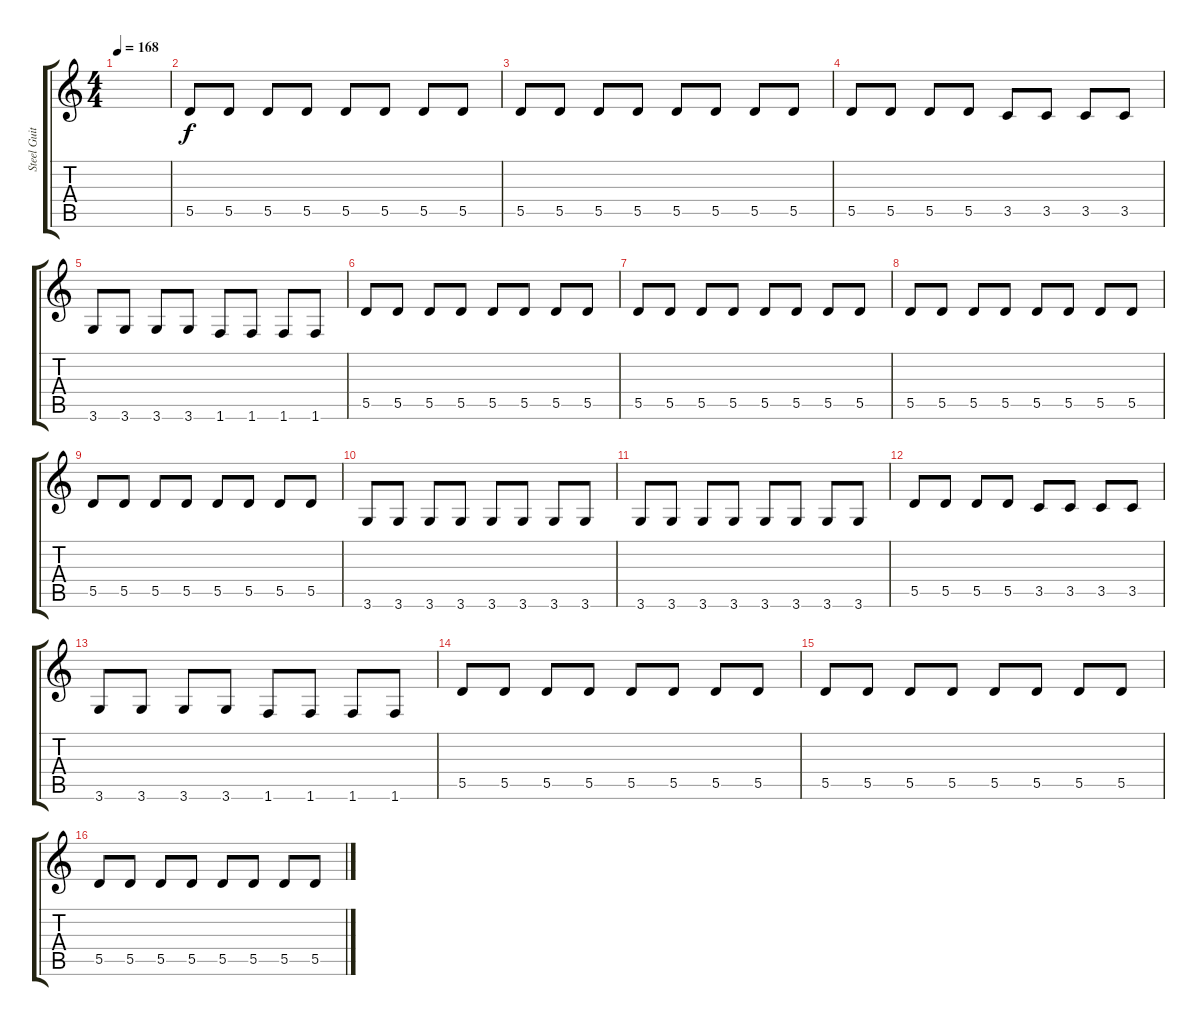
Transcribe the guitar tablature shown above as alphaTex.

\track ("Steel Guitar" "Steel Guit") {instrument acousticguitarsteel}
\staff {score tabs}
\tuning (E4 B3 G3 D3 A2 E2) {hide}
\ts (4 4)
\tempo 168
\clef g2
\ks c
|
5.5.8 5.5.8 5.5.8 5.5.8 5.5.8 5.5.8 5.5.8 5.5.8 |
5.5.8 5.5.8 5.5.8 5.5.8 5.5.8 5.5.8 5.5.8 5.5.8 |
5.5.8 5.5.8 5.5.8 5.5.8 3.5.8 3.5.8 3.5.8 3.5.8 |
3.6.8 3.6.8 3.6.8 3.6.8 1.6.8 1.6.8 1.6.8 1.6.8 |
5.5.8 5.5.8 5.5.8 5.5.8 5.5.8 5.5.8 5.5.8 5.5.8 |
5.5.8 5.5.8 5.5.8 5.5.8 5.5.8 5.5.8 5.5.8 5.5.8 |
5.5.8 5.5.8 5.5.8 5.5.8 5.5.8 5.5.8 5.5.8 5.5.8 |
5.5.8 5.5.8 5.5.8 5.5.8 5.5.8 5.5.8 5.5.8 5.5.8 |
3.6.8 3.6.8 3.6.8 3.6.8 3.6.8 3.6.8 3.6.8 3.6.8 |
3.6.8 3.6.8 3.6.8 3.6.8 3.6.8 3.6.8 3.6.8 3.6.8 |
5.5.8 5.5.8 5.5.8 5.5.8 3.5.8 3.5.8 3.5.8 3.5.8 |
3.6.8 3.6.8 3.6.8 3.6.8 1.6.8 1.6.8 1.6.8 1.6.8 |
5.5.8 5.5.8 5.5.8 5.5.8 5.5.8 5.5.8 5.5.8 5.5.8 |
5.5.8 5.5.8 5.5.8 5.5.8 5.5.8 5.5.8 5.5.8 5.5.8 |
5.5.8 5.5.8 5.5.8 5.5.8 5.5.8 5.5.8 5.5.8 5.5.8
